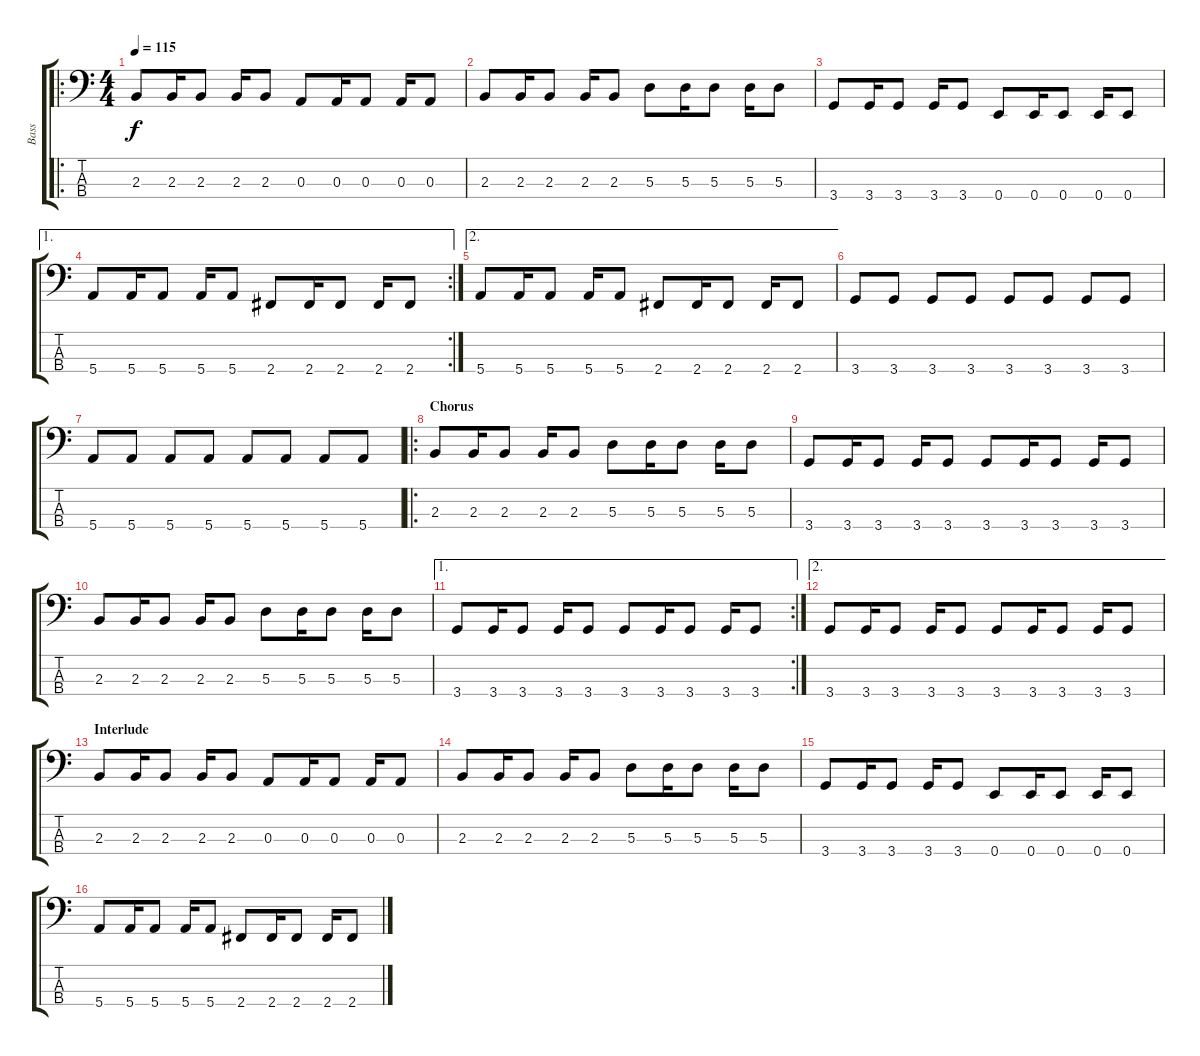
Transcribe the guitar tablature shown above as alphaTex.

\track ("Bass" "Bass") {instrument electricbasspick}
\staff {score tabs}
\tuning (G2 D2 A1 E1) {hide}
\ro
\ts (4 4)
\tempo 115
\clef f4
\ks c
2.3.8{dy f} 2.3.16 2.3.8 2.3.16 2.3.8 0.3.8 0.3.16 0.3.8 0.3.16 0.3.8 |
2.3.8 2.3.16 2.3.8 2.3.16 2.3.8 5.3.8 5.3.16 5.3.8 5.3.16 5.3.8 |
3.4.8 3.4.16 3.4.8 3.4.16 3.4.8 0.4.8 0.4.16 0.4.8 0.4.16 0.4.8 |
\ae 1
\rc 2
5.4.8 5.4.16 5.4.8 5.4.16 5.4.8 2.4.8 2.4.16 2.4.8 2.4.16 2.4.8 |
\ae 2
5.4.8 5.4.16 5.4.8 5.4.16 5.4.8 2.4.8 2.4.16 2.4.8 2.4.16 2.4.8 |
3.4.8 3.4.8 3.4.8 3.4.8 3.4.8 3.4.8 3.4.8 3.4.8 |
5.4.8 5.4.8 5.4.8 5.4.8 5.4.8 5.4.8 5.4.8 5.4.8 |
\ro
\section ("" "Chorus")
2.3.8 2.3.16 2.3.8 2.3.16 2.3.8 5.3.8 5.3.16 5.3.8 5.3.16 5.3.8 |
3.4.8 3.4.16 3.4.8 3.4.16 3.4.8 3.4.8 3.4.16 3.4.8 3.4.16 3.4.8 |
2.3.8 2.3.16 2.3.8 2.3.16 2.3.8 5.3.8 5.3.16 5.3.8 5.3.16 5.3.8 |
\ae 1
\rc 2
3.4.8 3.4.16 3.4.8 3.4.16 3.4.8 3.4.8 3.4.16 3.4.8 3.4.16 3.4.8 |
\ae 2
3.4.8 3.4.16 3.4.8 3.4.16 3.4.8 3.4.8 3.4.16 3.4.8 3.4.16 3.4.8 |
\section ("" "Interlude")
2.3.8 2.3.16 2.3.8 2.3.16 2.3.8 0.3.8 0.3.16 0.3.8 0.3.16 0.3.8 |
2.3.8 2.3.16 2.3.8 2.3.16 2.3.8 5.3.8 5.3.16 5.3.8 5.3.16 5.3.8 |
3.4.8 3.4.16 3.4.8 3.4.16 3.4.8 0.4.8 0.4.16 0.4.8 0.4.16 0.4.8 |
5.4.8 5.4.16 5.4.8 5.4.16 5.4.8 2.4.8 2.4.16 2.4.8 2.4.16 2.4.8
